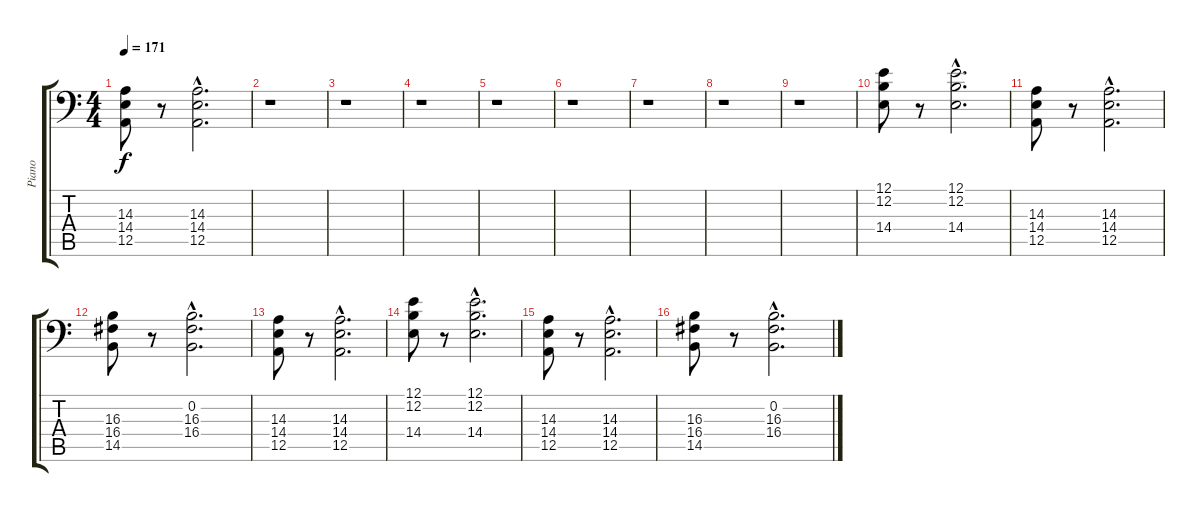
\track ("Piano" "Piano") {instrument electricgrandpiano}
\staff {score tabs}
\tuning (E3 B2 G2 D2 A1 E1) {hide}
\ts (4 4)
\tempo 171
\clef f4
\ks c
(14.3 14.4 12.5).8{dy f} r.8 (14.3{hac} 14.4{hac} 12.5{hac}).2{d} |
r.1 |
r.1 |
r.1 |
r.1 |
r.1 |
r.1 |
r.1 |
r.1 |
(12.1 12.2 14.4).8 r.8 (12.1{hac} 12.2{hac} 14.4{hac}).2{d} |
(14.3 14.4 12.5).8 r.8 (14.3{hac} 14.4{hac} 12.5{hac}).2{d} |
(16.3 16.4 14.5).8 r.8 (0.2{hac} 16.3{hac} 16.4{hac}).2{d} |
(14.3 14.4 12.5).8 r.8 (14.3{hac} 14.4{hac} 12.5{hac}).2{d} |
(12.1 12.2 14.4).8 r.8 (12.1{hac} 12.2{hac} 14.4{hac}).2{d} |
(14.3 14.4 12.5).8 r.8 (14.3{hac} 14.4{hac} 12.5{hac}).2{d} |
(16.3 16.4 14.5).8 r.8 (0.2{hac} 16.3{hac} 16.4{hac}).2{d}
